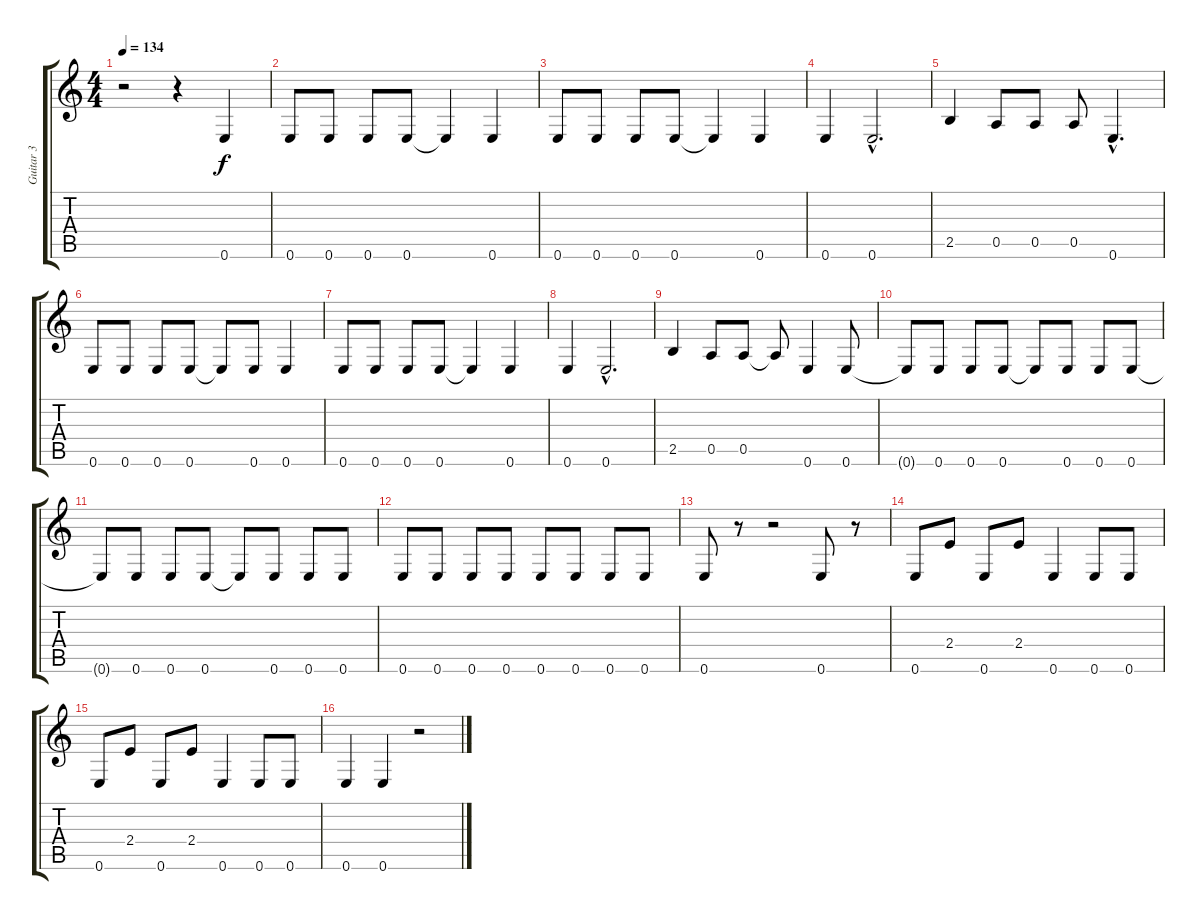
\track ("Guitar 3" "Guitar 3") {instrument electricguitarclean}
\staff {score tabs}
\tuning (E4 B3 G3 D3 A2 E2) {hide}
\ts (4 4)
\tempo 134
\clef g2
\ks c
r.2{dy f instrument electricguitarclean} r.4 0.6.4 |
0.6.8 0.6.8 0.6.8 0.6.8 0.6{t}.4 0.6.4 |
0.6.8 0.6.8 0.6.8 0.6.8 0.6{t}.4 0.6.4 |
0.6.4 0.6{hac}.2{d} |
2.5.4 0.5.8 0.5.8 0.5.8 0.6{hac}.4{d} |
0.6.8 0.6.8 0.6.8 0.6.8 0.6{t}.8 0.6.8 0.6.4 |
0.6.8 0.6.8 0.6.8 0.6.8 0.6{t}.4 0.6.4 |
0.6.4 0.6{hac}.2{d} |
2.5.4 0.5.8 0.5.8 0.5{t}.8 0.6.4 0.6.8 |
0.6{t}.8 0.6.8 0.6.8 0.6.8 0.6{t}.8 0.6.8 0.6.8 0.6.8 |
0.6{t}.8 0.6.8 0.6.8 0.6.8 0.6{t}.8 0.6.8 0.6.8 0.6.8 |
0.6.8 0.6.8 0.6.8 0.6.8 0.6.8 0.6.8 0.6.8 0.6.8 |
0.6.8 r.8 r.2 0.6.8 r.8 |
0.6.8 2.4.8 0.6.8 2.4.8 0.6.4 0.6.8 0.6.8 |
0.6.8 2.4.8 0.6.8 2.4.8 0.6.4 0.6.8 0.6.8 |
0.6.4 0.6.4 r.2
